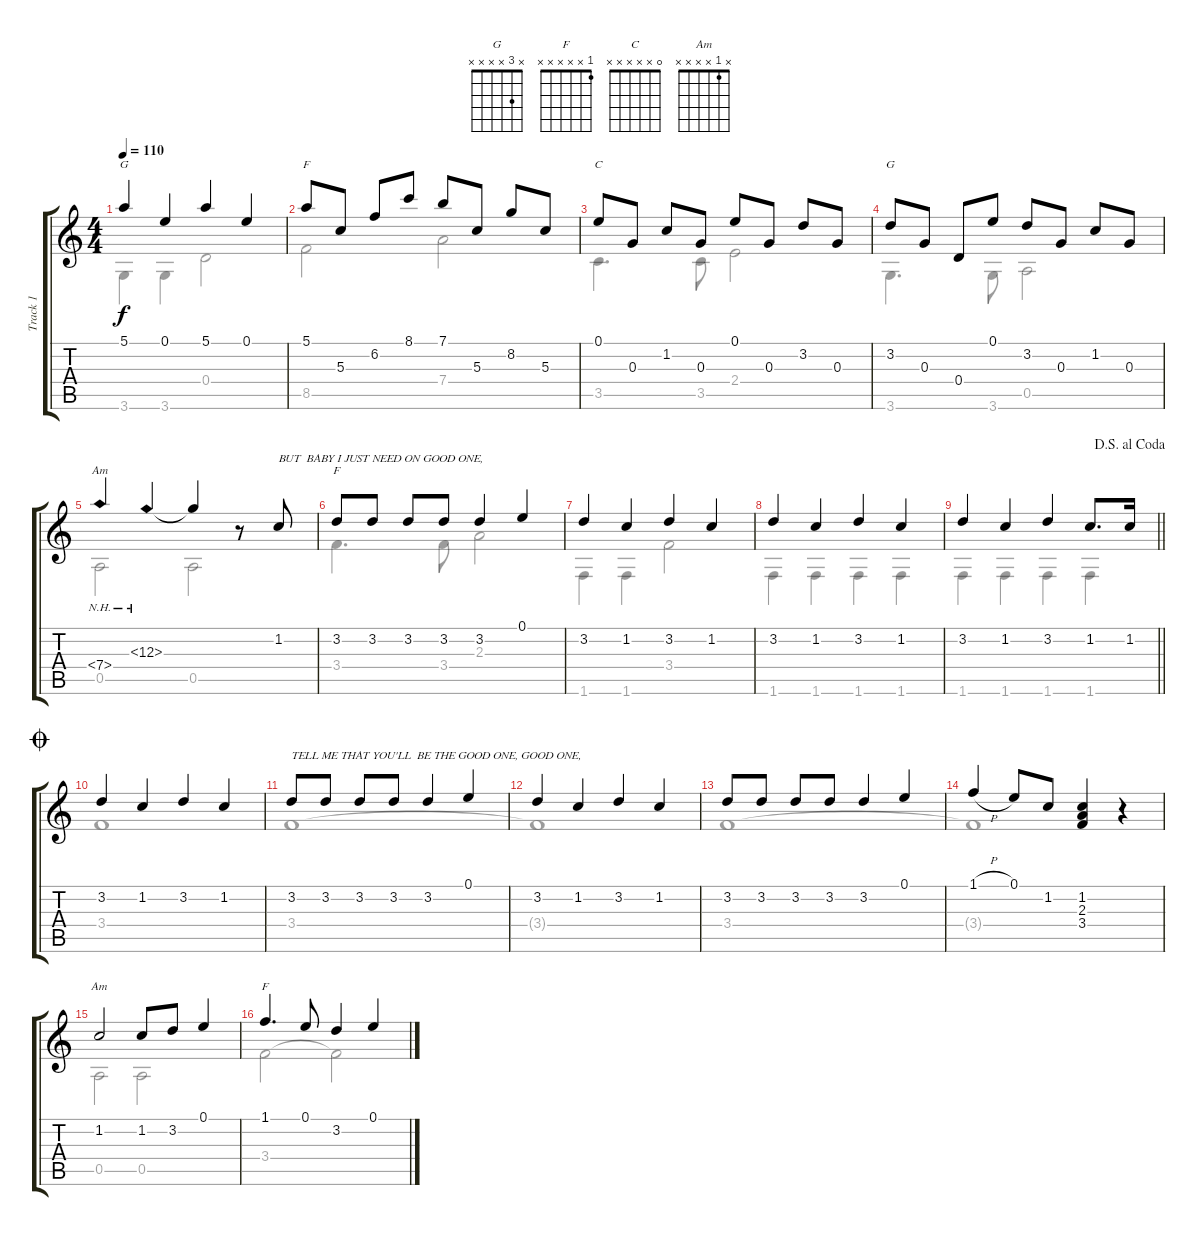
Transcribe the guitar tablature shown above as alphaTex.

\track ("Track 1" "Track 1") {instrument acousticguitarsteel}
\staff {score tabs}
\tuning (E4 B3 G3 D3 A2 E2) {hide}
\chord ("G" 5 x x x x x)
\chord ("F" 5 x x x x x)
\chord ("C" 0 x x x x x)
\chord ("G" x 3 x x x x)
\chord ("Am" x x x 7 x x) {firstfret 7}
\chord ("F" x 3 x x x x)
\chord ("Am" x 1 x x x x)
\chord ("F" 1 x x x x x)
\voice
\ts (4 4)
\tempo 110
\clef g2
\ks c
5.1.4{ch "G" dy f} 0.1.4 5.1.4 0.1.4 |
5.1.8{ch "F"} 5.3.8 6.2.8 8.1.8 7.1.8 5.3.8 8.2.8 5.3.8 |
0.1.8{ch "C"} 0.3.8 1.2.8 0.3.8 0.1.8 0.3.8 3.2.8 0.3.8 |
3.2.8{ch "G"} 0.3.8 0.4.8 0.1.8 3.2.8 0.3.8 1.2.8 0.3.8 |
7.4{nh}.4{ch "Am"} 12.3{nh}.4 12.3{t}.4 r.8 1.2.8{txt "BUT  BABY I JUST NEED ON GOOD ONE,"} |
3.2.8{ch "F"} 3.2.8 3.2.8 3.2.8 3.2.4 0.1.4 |
3.2.4 1.2.4 3.2.4 1.2.4 |
3.2.4 1.2.4 3.2.4 1.2.4 |
\jump dalsegnoalcoda
\barLineRight lightlight
3.2.4 1.2.4 3.2.4 1.2.8{d} 1.2.16 |
\jump coda
3.2.4 1.2.4 3.2.4 1.2.4 |
3.2.8{txt "TELL ME THAT YOU'LL  BE THE GOOD ONE, GOOD ONE,"} 3.2.8 3.2.8 3.2.8 3.2.4 0.1.4 |
3.2.4 1.2.4 3.2.4 1.2.4 |
3.2.8 3.2.8 3.2.8 3.2.8 3.2.4 0.1.4 |
1.1{h}.4 0.1.8 1.2.8 (1.2 2.3 3.4).4 r.4 |
1.2.2{ch "Am"} 1.2.8 3.2.8 0.1.4 |
1.1.4{d ch "F"} 0.1.8 3.2.4 0.1.4
\voice
\clef g2
\ottava regular
\simile none
\ks c
3.6.4{dy f} 3.6.4 0.4.2 |
8.5.2 7.4.2 |
3.5.4{d} 3.5.8 2.4.2 |
3.6.4{d} 3.6.8 0.5.2 |
0.5.2 0.5.2 |
3.4.4{d} 3.4.8 2.3.2 |
1.6.4 1.6.4 3.4.2 |
1.6.4 1.6.4 1.6.4 1.6.4 |
\barLineRight lightlight
1.6.4 1.6.4 1.6.4 1.6.4 |
3.4.1 |
3.4.1 |
3.4{t}.1 |
3.4.1 |
3.4{t}.1 |
0.5.2 0.5.2 |
3.4.2 3.4{t}.2
